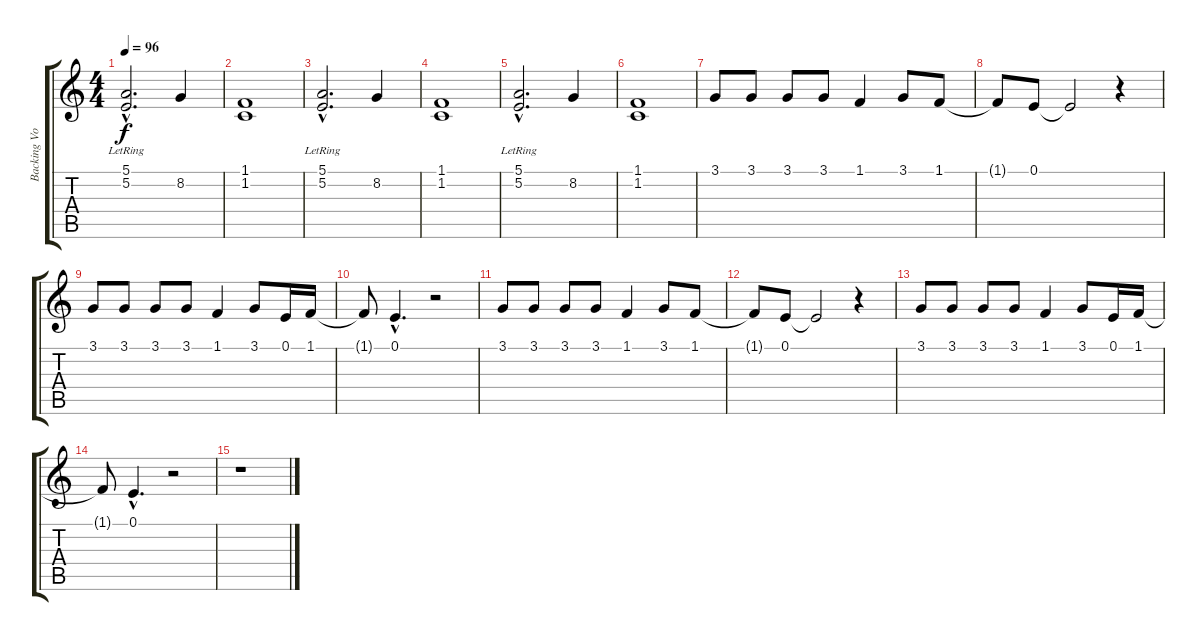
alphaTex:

\track ("Backing Vox" "Backing Vo") {instrument tenorsax}
\staff {score tabs}
\tuning (E4 B3 G3 D3 A2 E2) {hide}
\ts (4 4)
\tempo 96
\clef g2
\ks c
(5.1{hac lr} 5.2{hac}).2{d dy f} 8.2.4 |
(1.1 1.2).1 |
(5.1{hac lr} 5.2{hac}).2{d} 8.2.4 |
(1.1 1.2).1 |
(5.1{hac lr} 5.2{hac}).2{d} 8.2.4 |
(1.1 1.2).1 |
3.1.8 3.1.8 3.1.8 3.1.8 1.1.4 3.1.8 1.1.8 |
1.1{t}.8 0.1.8 0.1{t}.2 r.4 |
3.1.8 3.1.8 3.1.8 3.1.8 1.1.4 3.1.8 0.1.16 1.1.16 |
1.1{t}.8 0.1{hac}.4{d} r.2 |
3.1.8 3.1.8 3.1.8 3.1.8 1.1.4 3.1.8 1.1.8 |
1.1{t}.8 0.1.8 0.1{t}.2 r.4 |
3.1.8 3.1.8 3.1.8 3.1.8 1.1.4 3.1.8 0.1.16 1.1.16 |
1.1{t}.8 0.1{hac}.4{d} r.2 |
r.1
